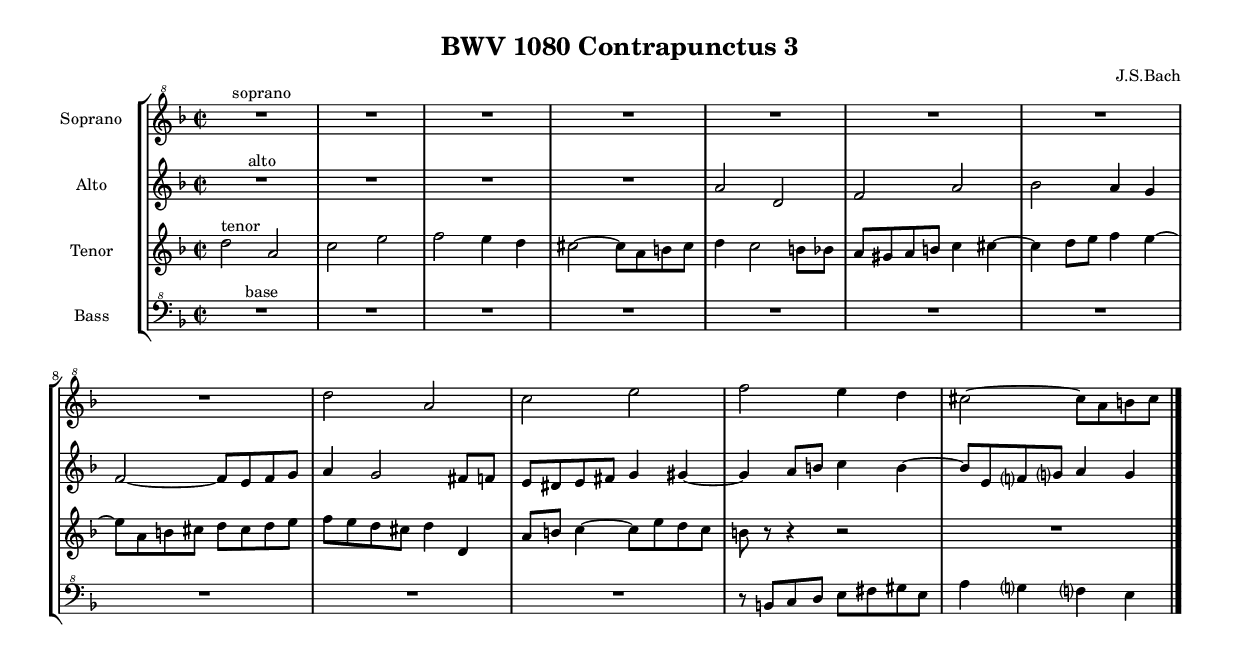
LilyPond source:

\version "2.21.2"

\version "2.21.2"

soprano=\new Voice { \relative c'''{
  \set Staff.instrumentName=#"Soprano"
  \set Staff.midiInstrument = #"recorder"
  \time 2/2
  \key d \minor
  % https://lilypond.org/doc/v2.21/Documentation/notation/displaying-pitches
  \clef "treble^8"


%\set Score.skipTypesetting = ##t
  %%0
  R1*8^"soprano"|d2 a |c e|f e4 d|cis2~ cis8 a b cis|
\set Score.skipTypesetting = ##f
\bar "|." }}   %*********************************


\version "2.21.2"

alto=\new Voice { \relative c'' {
  \set Staff.instrumentName=#"Alto"
  \set Staff.midiInstrument = #"recorder"
  \time 2/2
  \key d \minor

%\set Score.skipTypesetting = ##t
  %%0
  
  R1*4^"alto" |
  a2 d,|f a|bes a4 g|f2~ f8 e f g|
  a4 g2 fis8 f|e dis e fis g4 gis4~|gis a8 b c4 b~|
  b8 e, f? g? a4 g|
\set Score.skipTypesetting = ##f
\bar "|." }}   %*********************************


\version "2.21.2"

tenor=\new Voice { \relative c''{
  \set Staff.instrumentName=#"Tenor"
  \set Staff.midiInstrument = #"recorder"
  \time 2/2
  \key d \minor

%\set Score.skipTypesetting = ##t
  %%0
  d2^"tenor" a|c e|f e4 d|cis2~ cis8 a b cis|
  d4 c2 b8 bes|a gis a b c4 cis~|cis d8 e f4 e~|
  e8 a, b cis d cis d e|f e d cis d4 d,|a'8 b c4~ c8 e d c|
  b r r4 r2|R1|
  
\set Score.skipTypesetting = ##f
\bar "|." }}   %*********************************


\version "2.21.2"

base=\new Voice { \relative c'{
  \set Staff.instrumentName=#"Bass"
  \set Staff.midiInstrument = #"recorder"
  \time 2/2
  \key d \minor
  \clef "bass^8"


%\set Score.skipTypesetting = ##t
  %%0
  R1*10^"base"|r8 b c d e fis gis e|a4 g? f? e|
\set Score.skipTypesetting = ##f
\bar "|." }}   %*********************************




global= {
  \time 4/4
  \key d \minor
}

music = {
  <<
    \tag #'score \tag #'sop \new Staff { << \global \soprano >> }
    \tag #'score \tag #'alt \new Staff { << \global \alto>> }
    \tag #'score \tag #'ten \new Staff { << \global \tenor>> }
    \tag #'score \tag #'bas \new Staff { << \global \base>> }
  >>
}
%%showFirstLength = R1*21

#(set-global-staff-size 14)
\book {
  \header{
    title="BWV 1080 Contrapunctus 3"
    composer="J.S.Bach"
%%    instrument="soprano (alto) recorder"
  }


  \paper {
    oddHeaderMarkup = \markup \fill-line
    { 
      \on-the-fly #not-first-page \fromproperty #'header:instrument 
      \on-the-fly #not-first-page \fromproperty #'header:title 
      \on-the-fly #print-page-number-check-first \fromproperty #'page:page-number-string     
    }
    evenHeaderMarkup = \markup \fill-line
    { 
      \on-the-fly #print-page-number-check-first \fromproperty #'page:page-number-string 
      \on-the-fly #not-first-page \fromproperty #'header:title 
      \on-the-fly #not-first-page \fromproperty #'header:instrument 
    }
  }

  \score {
    \new StaffGroup \keepWithTag #'score \music
    \layout { }
    \midi {
      \context {
	\Score
	tempoWholesPerMinute = #(ly:make-moment 120 4)
      }
    }
  }
}


